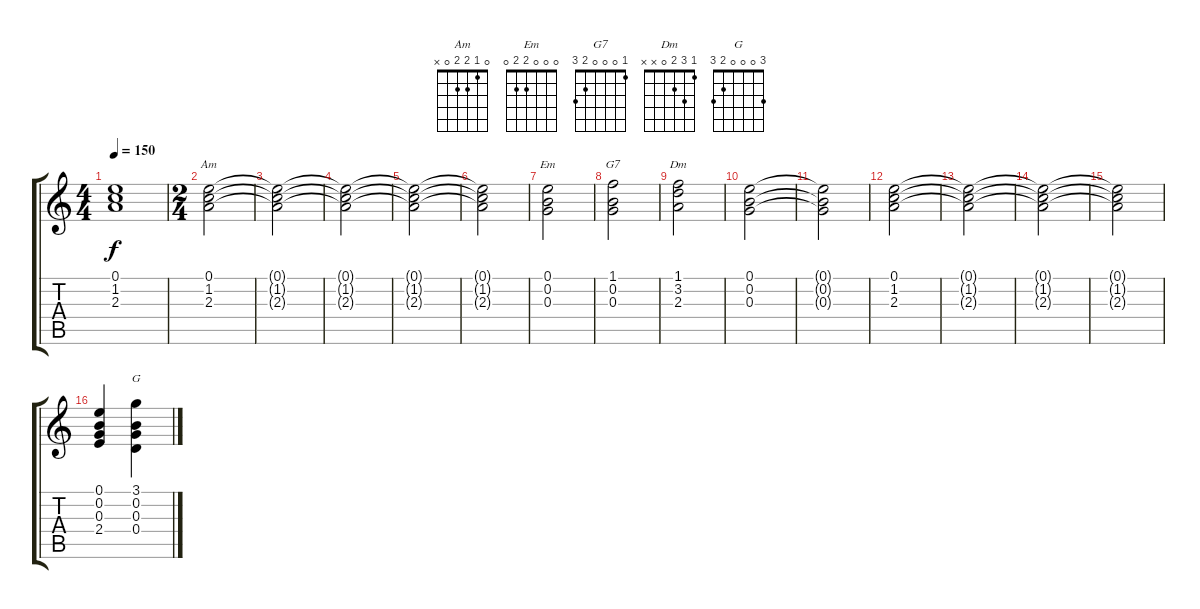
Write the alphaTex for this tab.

\track "" {instrument distortionguitar}
\staff {score tabs}
\tuning (E4 B3 G3 D3 A2 E2) {hide}
\chord ("Am" 0 1 2 2 0 x)
\chord ("Em" 0 0 0 2 2 0)
\chord ("G7" 1 0 0 0 2 3)
\chord ("Dm" 1 3 2 0 x x)
\chord ("G" 3 0 0 0 2 3)
\ts (4 4)
\tempo 150
\clef g2
\ks c
(0.1{t} 1.2{t} 2.3{t}).1{dy f} |
\ts (2 4)
(0.1 1.2 2.3).2{ch "Am"} |
(0.1{t} 1.2{t} 2.3{t}).2 |
(0.1{t} 1.2{t} 2.3{t}).2 |
(0.1{t} 1.2{t} 2.3{t}).2 |
(0.1{t} 1.2{t} 2.3{t}).2 |
(0.1 0.2 0.3).2{ch "Em"} |
(1.1 0.2 0.3).2{ch "G7"} |
(1.1 3.2 2.3).2{ch "Dm"} |
(0.1 0.2 0.3).2 |
(0.1{t} 0.2{t} 0.3{t}).2 |
(0.1 1.2 2.3).2 |
(0.1{t} 1.2{t} 2.3{t}).2 |
(0.1{t} 1.2{t} 2.3{t}).2 |
(0.1{t} 1.2{t} 2.3{t}).2 |
(0.1 0.2 0.3 2.4).4 (3.1 0.2 0.3 0.4).4{ch "G"}
